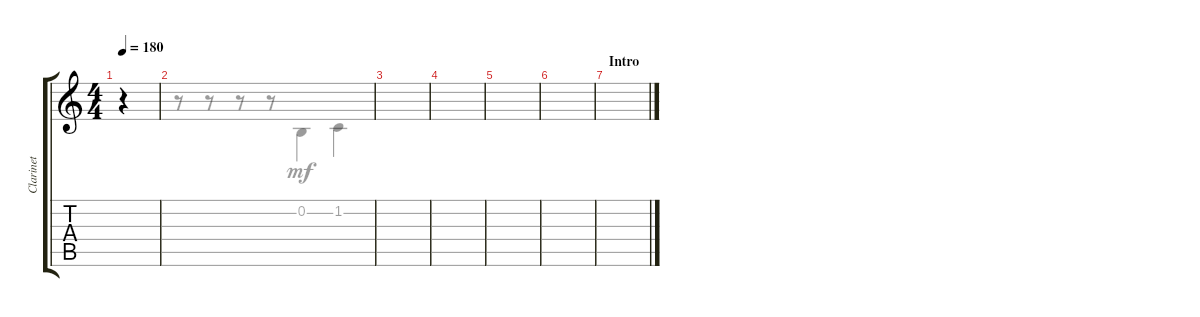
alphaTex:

\track ("Clarinet" "Clarinet") {instrument altosax}
\staff {score tabs}
\tuning (E4 B3 G3 D3 A2 E2) {hide}
\voice
\ts (4 4)
\tempo 180
\clef g2
\ks c
r.4{dy mf instrument altosax} |
|
|
|
|
|
\section ("" "Intro")
|
|
|
|
|
|
|
|
|
\voice
\clef g2
\ottava regular
\simile none
\ks c
|
r.8 r.8 r.8 r.8 0.2.4 1.2.4 |
|
|
|
|
|
|
|
|
|
|
|
|
|
